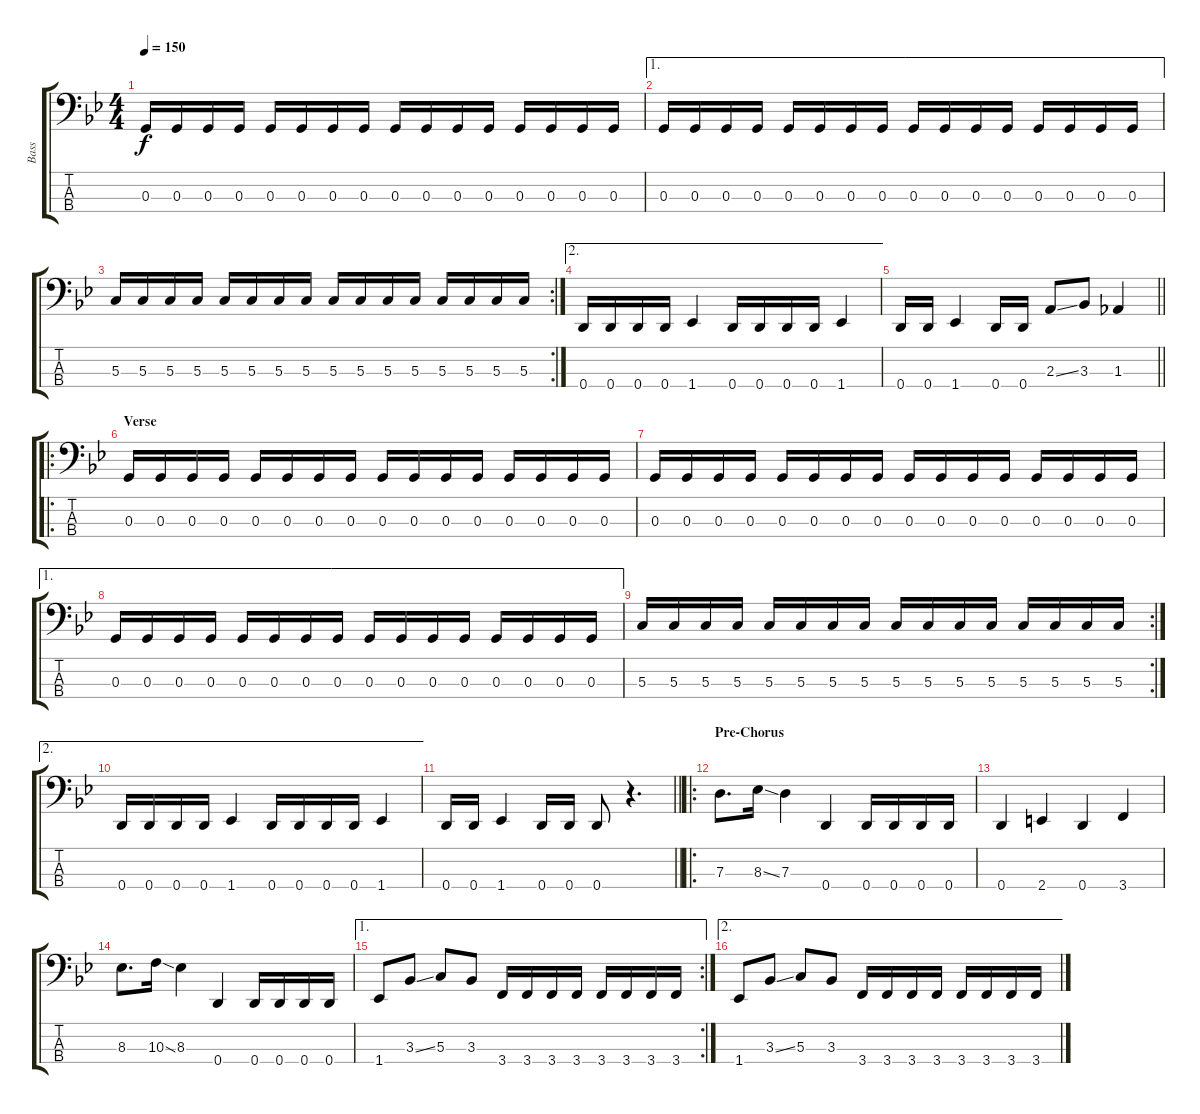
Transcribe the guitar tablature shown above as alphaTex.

\track ("Bass" "Bass") {instrument electricbassfinger}
\staff {score tabs}
\tuning (F2 C2 G1 D1) {hide}
\ts (4 4)
\tempo 150
\clef f4
\ks gminor
0.3.16{dy f} 0.3.16 0.3.16 0.3.16 0.3.16 0.3.16 0.3.16 0.3.16 0.3.16 0.3.16 0.3.16 0.3.16 0.3.16 0.3.16 0.3.16 0.3.16 |
\ae 1
0.3.16 0.3.16 0.3.16 0.3.16 0.3.16 0.3.16 0.3.16 0.3.16 0.3.16 0.3.16 0.3.16 0.3.16 0.3.16 0.3.16 0.3.16 0.3.16 |
\rc 2
5.3.16 5.3.16 5.3.16 5.3.16 5.3.16 5.3.16 5.3.16 5.3.16 5.3.16 5.3.16 5.3.16 5.3.16 5.3.16 5.3.16 5.3.16 5.3.16 |
\ae 2
0.4.16 0.4.16 0.4.16 0.4.16 1.4.4 0.4.16 0.4.16 0.4.16 0.4.16 1.4.4 |
\barLineRight lightlight
0.4.16 0.4.16 1.4.4 0.4.16 0.4.16 2.3{ss}.8 3.3.8 1.3.4 |
\ro
\section ("" "Verse")
0.3.16 0.3.16 0.3.16 0.3.16 0.3.16 0.3.16 0.3.16 0.3.16 0.3.16 0.3.16 0.3.16 0.3.16 0.3.16 0.3.16 0.3.16 0.3.16 |
0.3.16 0.3.16 0.3.16 0.3.16 0.3.16 0.3.16 0.3.16 0.3.16 0.3.16 0.3.16 0.3.16 0.3.16 0.3.16 0.3.16 0.3.16 0.3.16 |
\ae 1
0.3.16 0.3.16 0.3.16 0.3.16 0.3.16 0.3.16 0.3.16 0.3.16 0.3.16 0.3.16 0.3.16 0.3.16 0.3.16 0.3.16 0.3.16 0.3.16 |
\rc 2
5.3.16 5.3.16 5.3.16 5.3.16 5.3.16 5.3.16 5.3.16 5.3.16 5.3.16 5.3.16 5.3.16 5.3.16 5.3.16 5.3.16 5.3.16 5.3.16 |
\ae 2
0.4.16 0.4.16 0.4.16 0.4.16 1.4.4 0.4.16 0.4.16 0.4.16 0.4.16 1.4.4 |
\barLineRight lightlight
0.4.16 0.4.16 1.4.4 0.4.16 0.4.16 0.4.8 r.4{d} |
\ro
\section ("" "Pre-Chorus")
7.3.8{d} 8.3{ss}.16 7.3.4 0.4.4 0.4.16 0.4.16 0.4.16 0.4.16 |
0.4.4 2.4.4 0.4.4 3.4.4 |
8.3.8{d} 10.3{ss}.16 8.3.4 0.4.4 0.4.16 0.4.16 0.4.16 0.4.16 |
\ae 1
\rc 2
1.4.8 3.3{ss}.8 5.3.8 3.3.8 3.4.16 3.4.16 3.4.16 3.4.16 3.4.16 3.4.16 3.4.16 3.4.16 |
\ae 2
1.4.8 3.3{ss}.8 5.3.8 3.3.8 3.4.16 3.4.16 3.4.16 3.4.16 3.4.16 3.4.16 3.4.16 3.4.16
